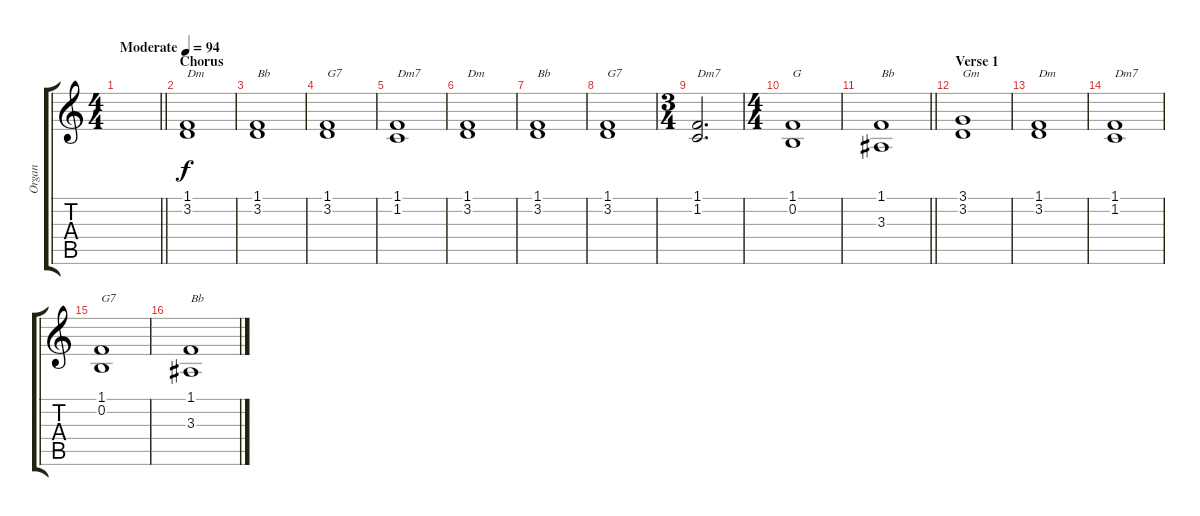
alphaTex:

\track ("Organ" "Organ") {instrument drawbarorgan}
\staff {score tabs}
\tuning (E4 B3 G3 D3 A2 E2) {hide}
\ts (4 4)
\tempo (94 "Moderate")
\clef g2
\barLineRight lightlight
\ks c
|
\section ("" "Chorus")
(1.1 3.2).1{txt "Dm"} |
(1.1 3.2).1{txt "Bb"} |
(1.1 3.2).1{txt "G7"} |
(1.1 1.2).1{txt "Dm7"} |
(1.1 3.2).1{txt "Dm"} |
(1.1 3.2).1{txt "Bb"} |
(1.1 3.2).1{txt "G7"} |
\ts (3 4)
(1.1 1.2).2{d txt "Dm7"} |
\ts (4 4)
(1.1 0.2).1{txt "G"} |
\barLineRight lightlight
(1.1 3.3).1{txt "Bb"} |
\section ("" "Verse 1")
(3.1 3.2).1{txt "Gm"} |
(1.1 3.2).1{txt "Dm"} |
(1.1 1.2).1{txt "Dm7"} |
(1.1 0.2).1{txt "G7"} |
(1.1 3.3).1{txt "Bb"}
